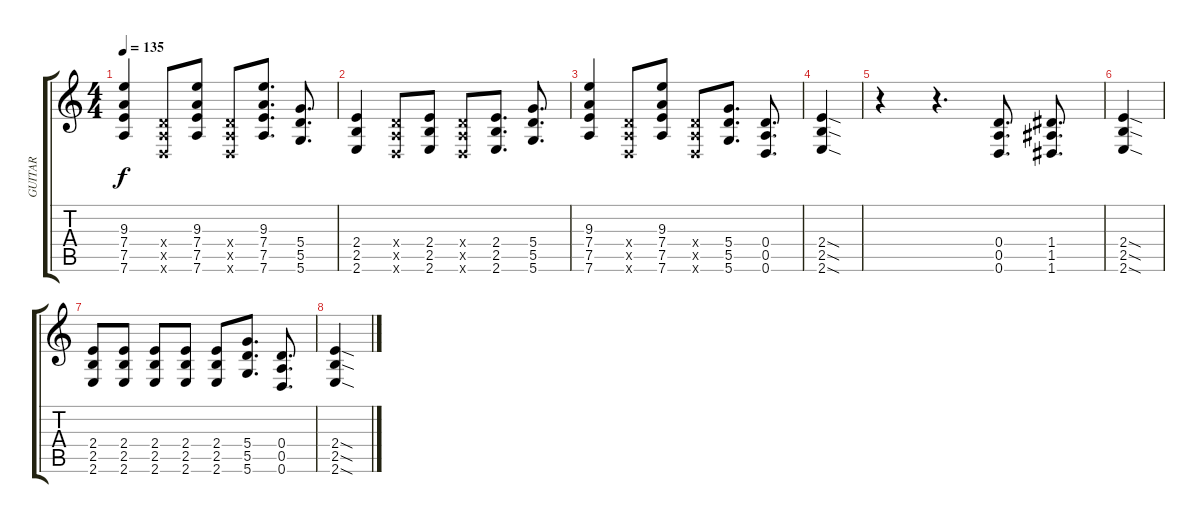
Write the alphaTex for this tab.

\track ("GUITAR" "GUITAR") {instrument overdrivenguitar}
\staff {score tabs}
\tuning (E4 B3 G3 D3 A2 D2) {hide}
\ts (4 4)
\tempo 135
\clef g2
\ks c
(9.3 7.4 7.5 7.6).4{dy f} (0.4{x} 0.5{x} 0.6{x}).8 (9.3 7.4 7.5 7.6).8 (0.4{x} 0.5{x} 0.6{x}).8 (9.3 7.4 7.5 7.6).8{d} (5.4 5.5 5.6).8{d} |
(2.4 2.5 2.6).4 (0.4{x} 0.5{x} 0.6{x}).8 (2.4 2.5 2.6).8 (0.4{x} 0.5{x} 0.6{x}).8 (2.4 2.5 2.6).8{d} (5.4 5.5 5.6).8{d} |
(9.3 7.4 7.5 7.6).4 (0.4{x} 0.5{x} 0.6{x}).8 (9.3 7.4 7.5 7.6).8 (0.4{x} 0.5{x} 0.6{x}).8 (5.4 5.5 5.6).8{d} (0.4 0.5 0.6).8{d} |
(2.4{sod} 2.5{sod} 2.6{sod}).4 |
r.4 r.4{d} (0.4 0.5 0.6).8{d} (1.4 1.5 1.6).8{d} |
(2.4{sod} 2.5{sod} 2.6{sod}).4 |
(2.4 2.5 2.6).8 (2.4 2.5 2.6).8 (2.4 2.5 2.6).8 (2.4 2.5 2.6).8 (2.4 2.5 2.6).8 (5.4 5.5 5.6).8{d} (0.4 0.5 0.6).8{d} |
(2.4{sod} 2.5{sod} 2.6{sod}).4
